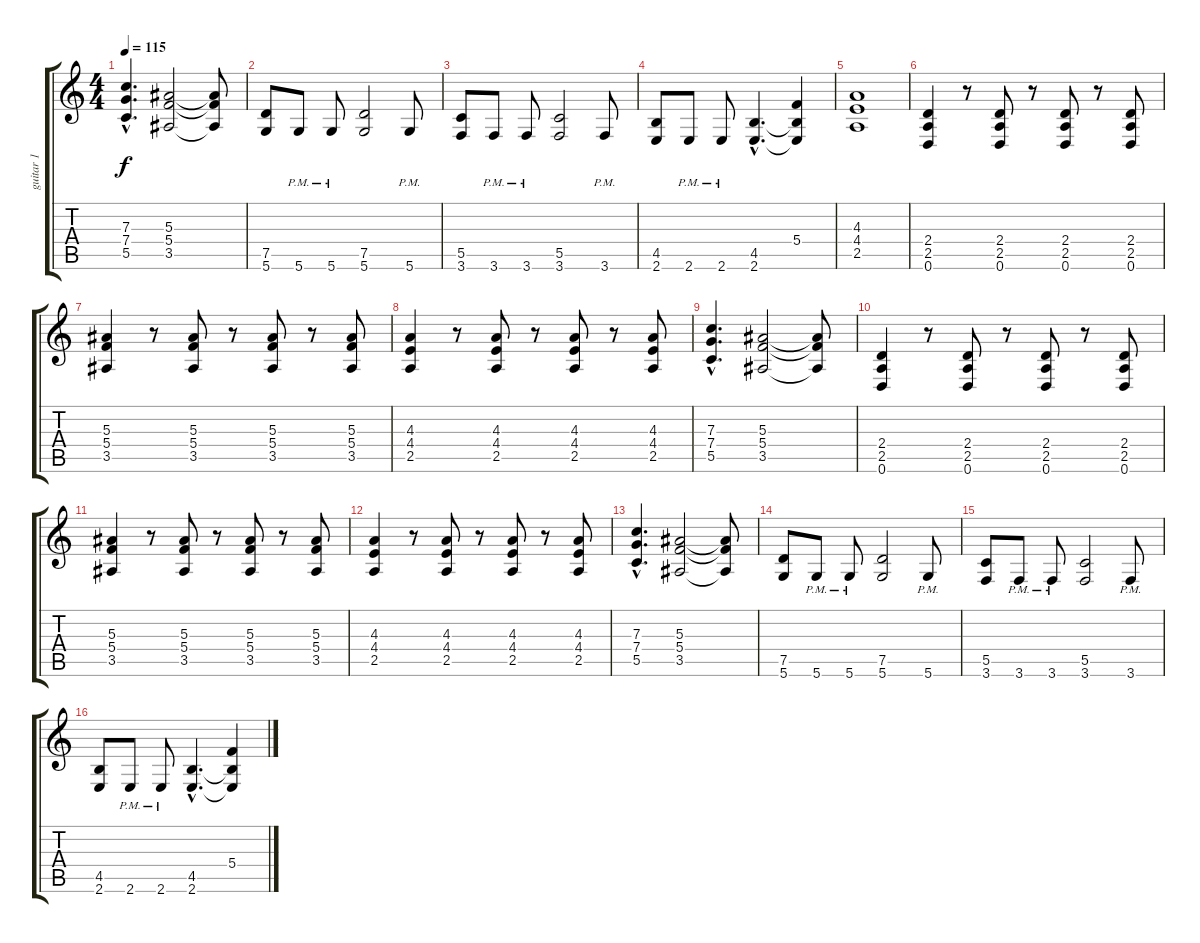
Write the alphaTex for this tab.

\track ("guitar 1" "guitar 1") {instrument distortionguitar}
\staff {score tabs}
\tuning (D4 A3 F3 C3 G2 D2) {hide}
\ts (4 4)
\tempo 115
\clef g2
\ks c
(7.3{hac} 7.4{hac} 5.5{hac}).4{d dy f} (5.3 5.4 3.5).2 (5.3{t} 5.4{t} 3.5{t}).8 |
(7.5 5.6).8 5.6{pm}.8 5.6{pm}.8 (7.5 5.6).2 5.6{pm}.8 |
(5.5 3.6).8 3.6{pm}.8 3.6{pm}.8 (5.5 3.6).2 3.6{pm}.8 |
(4.5 2.6).8 2.6{pm}.8 2.6{pm}.8 (4.5{hac} 2.6{hac}).4{d} (5.4 4.5{t} 2.6{t}).4 |
(4.3 4.4 2.5).1 |
(2.4 2.5 0.6).4 r.8 (2.4 2.5 0.6).8 r.8 (2.4 2.5 0.6).8 r.8 (2.4 2.5 0.6).8 |
(5.3 5.4 3.5).4 r.8 (5.3 5.4 3.5).8 r.8 (5.3 5.4 3.5).8 r.8 (5.3 5.4 3.5).8 |
(4.3 4.4 2.5).4 r.8 (4.3 4.4 2.5).8 r.8 (4.3 4.4 2.5).8 r.8 (4.3 4.4 2.5).8 |
(7.3{hac} 7.4{hac} 5.5{hac}).4{d} (5.3 5.4 3.5).2 (5.3{t} 5.4{t} 3.5{t}).8 |
(2.4 2.5 0.6).4 r.8 (2.4 2.5 0.6).8 r.8 (2.4 2.5 0.6).8 r.8 (2.4 2.5 0.6).8 |
(5.3 5.4 3.5).4 r.8 (5.3 5.4 3.5).8 r.8 (5.3 5.4 3.5).8 r.8 (5.3 5.4 3.5).8 |
(4.3 4.4 2.5).4 r.8 (4.3 4.4 2.5).8 r.8 (4.3 4.4 2.5).8 r.8 (4.3 4.4 2.5).8 |
(7.3{hac} 7.4{hac} 5.5{hac}).4{d} (5.3 5.4 3.5).2 (5.3{t} 5.4{t} 3.5{t}).8 |
(7.5 5.6).8 5.6{pm}.8 5.6{pm}.8 (7.5 5.6).2 5.6{pm}.8 |
(5.5 3.6).8 3.6{pm}.8 3.6{pm}.8 (5.5 3.6).2 3.6{pm}.8 |
(4.5 2.6).8 2.6{pm}.8 2.6{pm}.8 (4.5{hac} 2.6{hac}).4{d} (5.4 4.5{t} 2.6{t}).4
